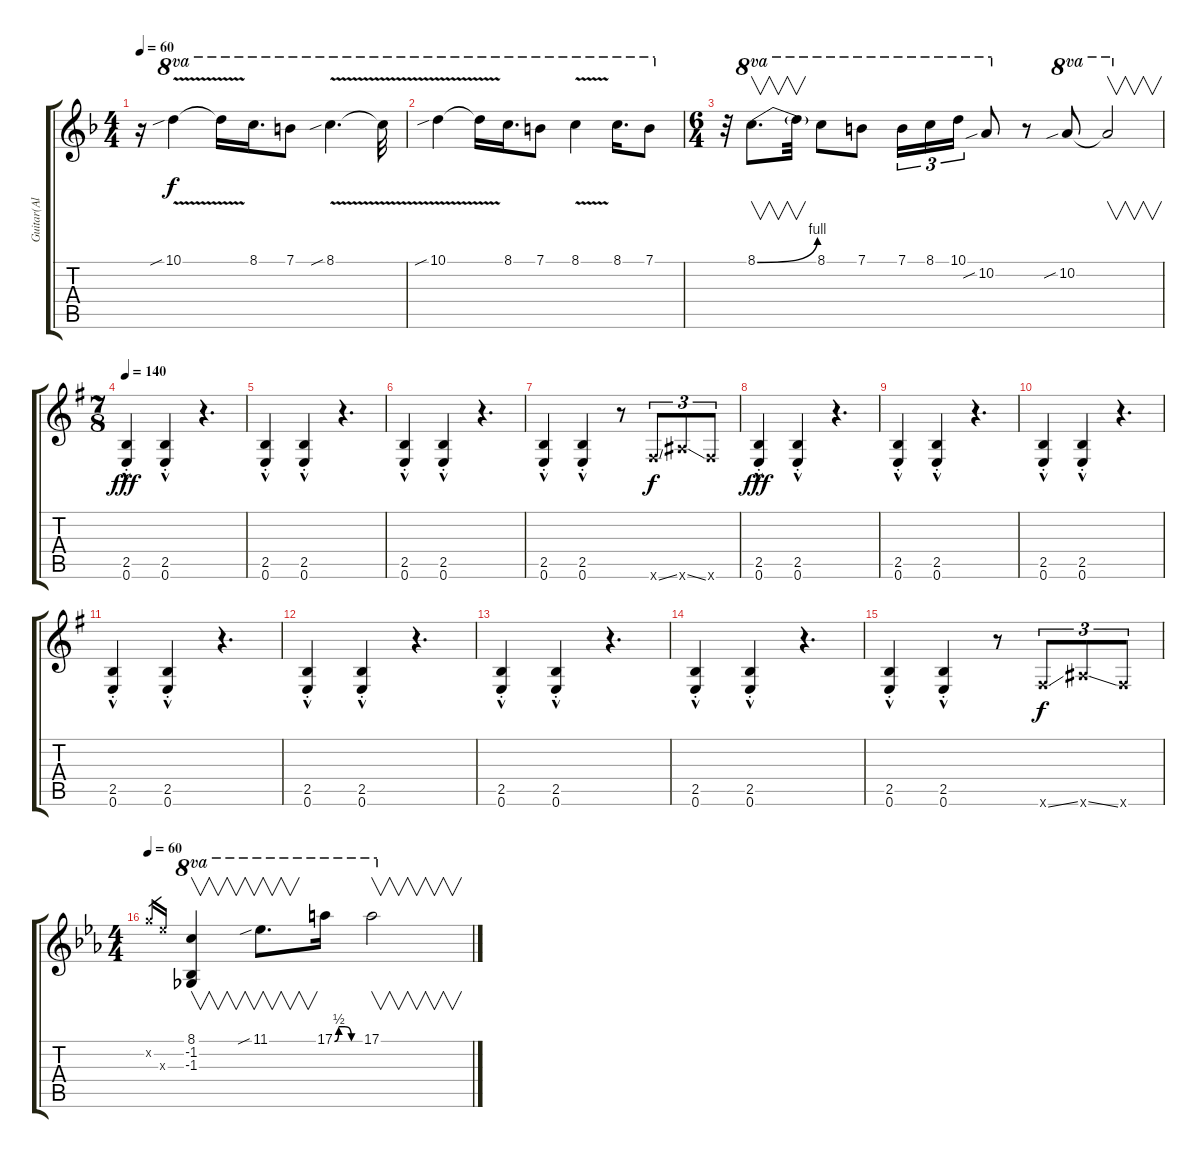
\track ("Guitar(Al Pitrelli)" "Guitar(Al ") {instrument distortionguitar}
\staff {score tabs}
\tuning (E4 B3 G3 D3 A2 E2) {hide}
\ts (4 4)
\tempo 60
\clef g2
\ks f
r.16{dy f} 10.1{v sib}.4{ot 8va} 10.1{t}.16{ot 8va} 8.1.16{d ot 8va} 7.1.8{ot 8va} 8.1{v sib}.4{d ot 8va} 8.1{v t}.32{ot 8va} |
10.1{v sib}.4{ot 8va} 10.1{v t}.16{ot 8va} 8.1.16{d ot 8va} 7.1.8{ot 8va} 8.1{v}.4{ot 8va} 8.1.16{d ot 8va} 7.1.8{ot 8va} |
\ts (6 4)
r.32 8.1{be (bend 0 0 60 4)}.8{v d ot 8va} 8.1{t}.32{v ot 8va} 8.1.8{ot 8va} 7.1.8{ot 8va} 7.1.16{tu (3 2) ot 8va} 8.1.16{tu (3 2) ot 8va} 10.1.16{tu (3 2) ot 8va} 10.2{sib}.8{ot 8va} r.8 10.2{sib}.8{ot 8va} 10.2{t}.2{v ot 8va} |
\ts (7 8)
\tempo 140
\ks g
(2.5{hac st} 0.6{hac st}).4{dy fff} (2.5{hac st} 0.6{hac st}).4 r.4{d} |
(2.5{hac st} 0.6{hac st}).4 (2.5{hac st} 0.6{hac st}).4 r.4{d} |
(2.5{hac st} 0.6{hac st}).4 (2.5{hac st} 0.6{hac st}).4 r.4{d} |
(2.5{hac st} 0.6{hac st}).4 (2.5{hac st} 0.6{hac st}).4 r.8 2.6{ss x}.8{tu (3 2) dy f} 6.6{ss x}.8{tu (3 2)} 2.6{x}.8{tu (3 2)} |
(2.5{hac st} 0.6{hac st}).4{dy fff} (2.5{hac st} 0.6{hac st}).4 r.4{d} |
(2.5{hac st} 0.6{hac st}).4 (2.5{hac st} 0.6{hac st}).4 r.4{d} |
(2.5{hac st} 0.6{hac st}).4 (2.5{hac st} 0.6{hac st}).4 r.4{d} |
(2.5{hac st} 0.6{hac st}).4 (2.5{hac st} 0.6{hac st}).4 r.4{d} |
(2.5{hac st} 0.6{hac st}).4 (2.5{hac st} 0.6{hac st}).4 r.4{d} |
(2.5{hac st} 0.6{hac st}).4 (2.5{hac st} 0.6{hac st}).4 r.4{d} |
(2.5{hac st} 0.6{hac st}).4 (2.5{hac st} 0.6{hac st}).4 r.4{d} |
(2.5{hac st} 0.6{hac st}).4 (2.5{hac st} 0.6{hac st}).4 r.8 2.6{ss x}.8{tu (3 2) dy f} 6.6{ss x}.8{tu (3 2)} 2.6{x}.8{tu (3 2)} |
\ts (4 4)
\tempo 60
\ks eb
8.2{x}.16{gr} 8.3{x}.16{gr} (8.1 -1.2 -1.3).4{v ot 8va} 11.1{sib}.8{v d ot 8va} 17.1{be (custom 0 0 10 2 25 2 40 0 60 0)}.16{ot 8va} 17.1.2{v ot 8va}
